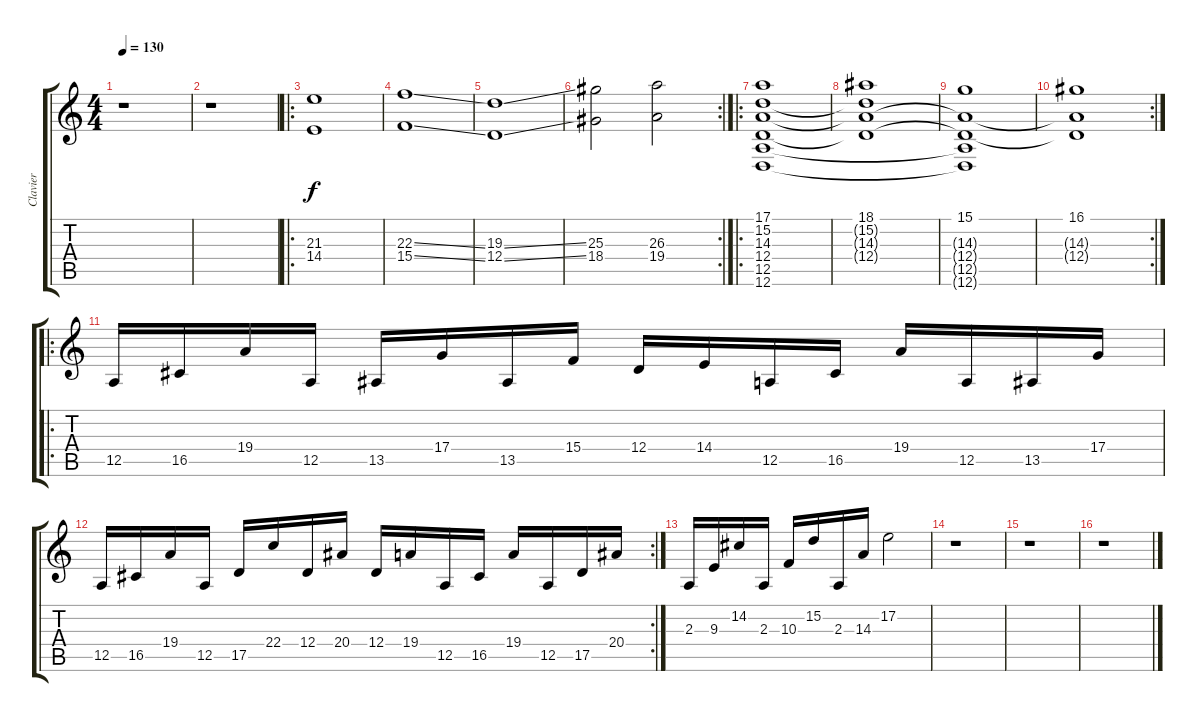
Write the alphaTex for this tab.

\track ("Clavier" "Clavier") {instrument stringensemble1}
\staff {score tabs}
\tuning (E4 B3 G3 D3 A2 D2) {hide}
\ts (4 4)
\tempo 130
\clef g2
\ks c
r.1{dy f} |
r.1 |
\ro
(21.3 14.4).1 |
(22.3{ss} 15.4{ss}).1 |
(19.3{ss} 12.4{ss}).1 |
\rc 2
(25.3 18.4).2 (26.3 19.4).2 |
\ro
(17.1 15.2 14.3 12.4 12.5 12.6).1 |
(18.1 15.2{t} 14.3{t} 12.4{t}).1 |
(15.1 14.3{t} 12.4{t} 12.5{t} 12.6{t}).1 |
\rc 2
(16.1 14.3{t} 12.4{t}).1 |
\ro
12.5.16{instrument lead2sawtooth} 16.5.16 19.4.16 12.5.16 13.5.16 17.4.16 13.5.16 15.4.16 12.4.16 14.4.16 12.5.16 16.5.16 19.4.16 12.5.16 13.5.16 17.4.16 |
\rc 2
12.5.16 16.5.16 19.4.16 12.5.16 17.5.16 22.4.16 12.4.16 20.4.16 12.4.16 19.4.16 12.5.16 16.5.16 19.4.16 12.5.16 17.5.16 20.4.16 |
2.3.16 9.3.16 14.2.16 2.3.16 10.3.16 15.2.16 2.3.16 14.3.16 17.2.2 |
r.1 |
r.1 |
r.1
